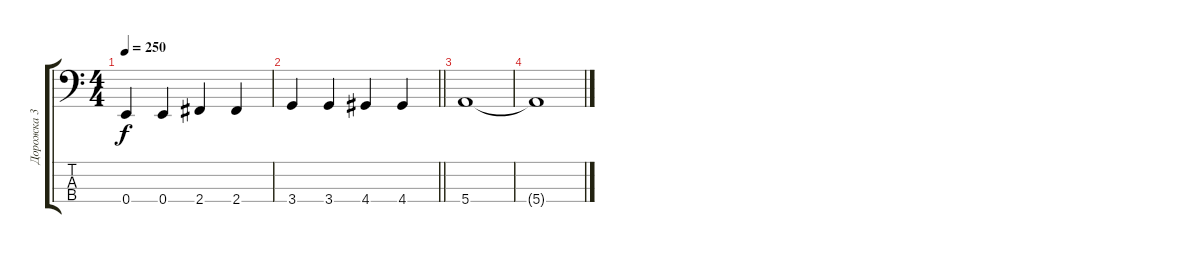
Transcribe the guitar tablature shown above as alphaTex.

\track ("Дорожка 3" "Дорожка 3") {instrument electricbassfinger}
\staff {score tabs}
\tuning (G2 D2 A1 E1) {hide}
\ts (4 4)
\tempo 250
\clef f4
\ks c
0.4.4{dy f} 0.4.4 2.4.4 2.4.4 |
\barLineRight lightlight
3.4.4 3.4.4 4.4.4 4.4.4 |
5.4.1 |
5.4{t}.1
